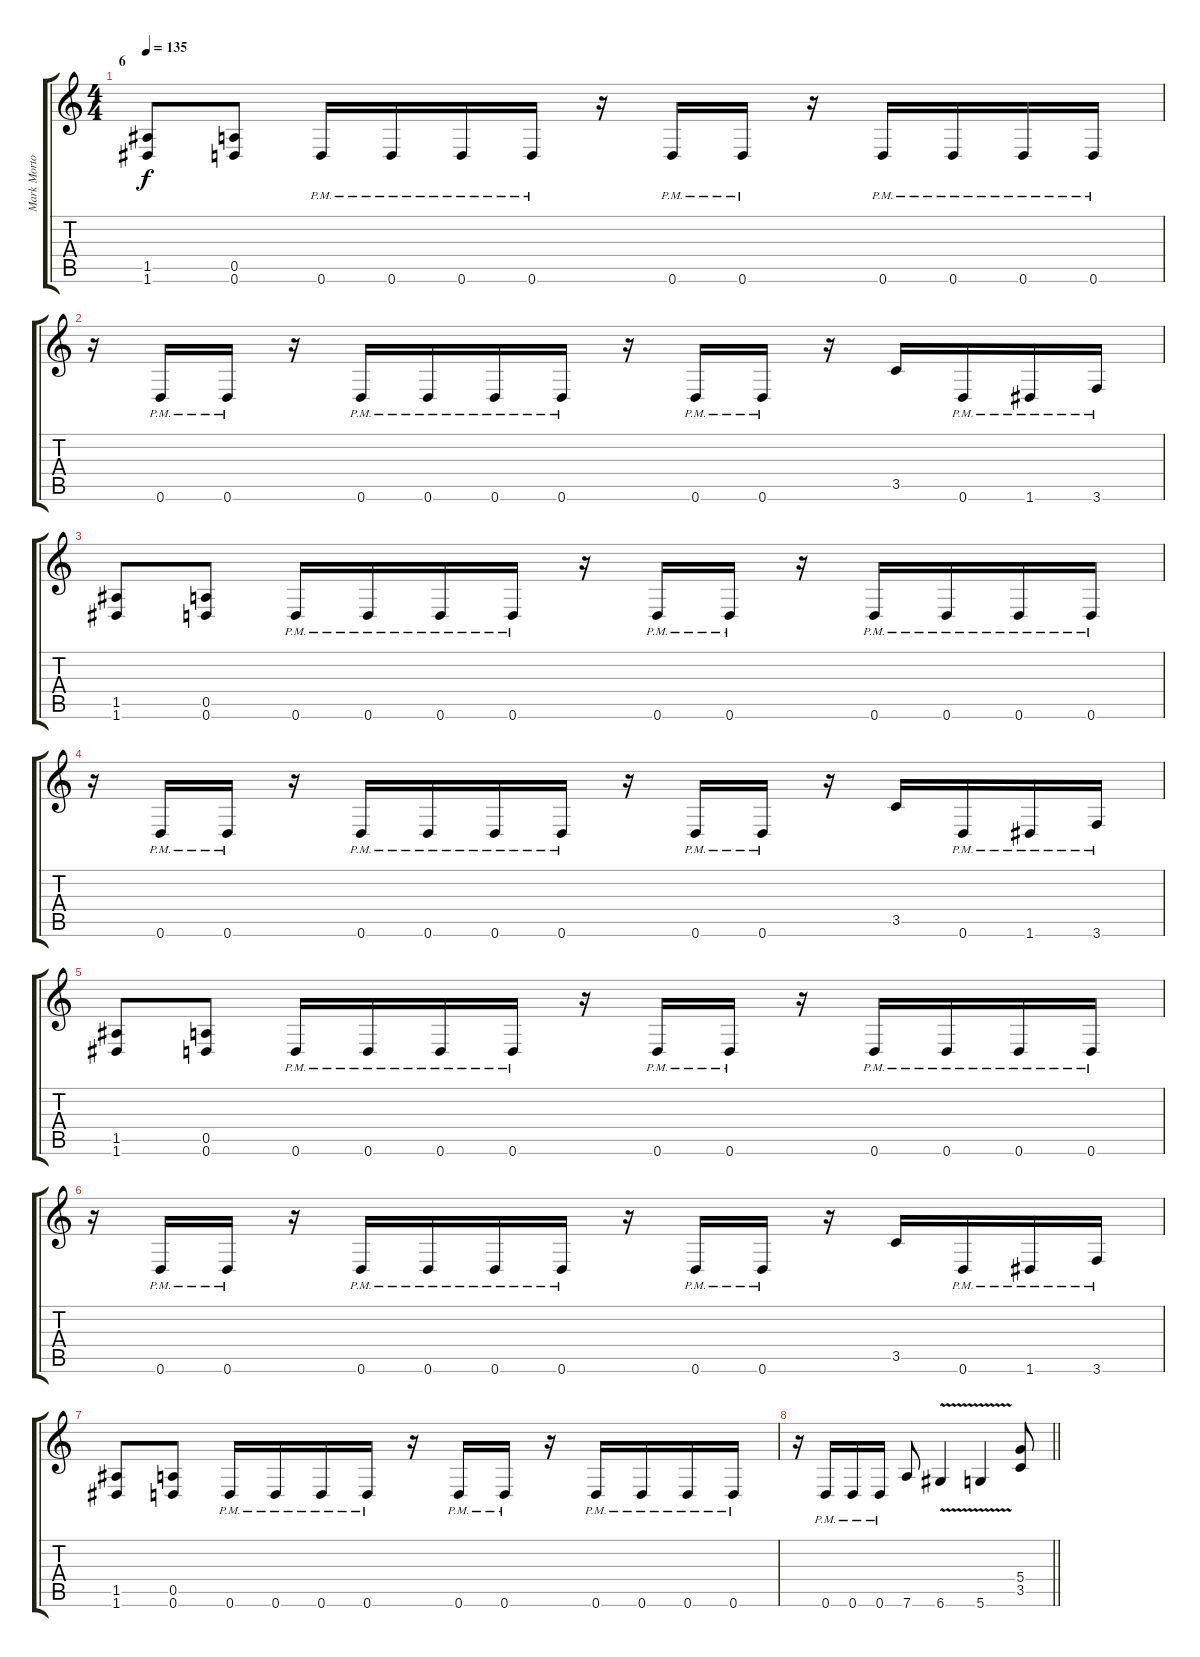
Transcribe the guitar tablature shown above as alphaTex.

\track ("Mark Morton" "Mark Morto") {instrument distortionguitar}
\staff {score tabs}
\tuning (E4 B3 G3 D3 A2 D2) {hide}
\ts (4 4)
\section ("" "6")
\tempo 135
\clef g2
\ks c
(1.5 1.6).8{dy f} (0.5 0.6).8 0.6{pm}.16 0.6{pm}.16 0.6{pm}.16 0.6{pm}.16 r.16 0.6{pm}.16 0.6{pm}.16 r.16 0.6{pm}.16 0.6{pm}.16 0.6{pm}.16 0.6{pm}.16 |
r.16 0.6{pm}.16 0.6{pm}.16 r.16 0.6{pm}.16 0.6{pm}.16 0.6{pm}.16 0.6{pm}.16 r.16 0.6{pm}.16 0.6{pm}.16 r.16 3.5.16 0.6{pm}.16 1.6{pm}.16 3.6{pm}.16 |
(1.5 1.6).8 (0.5 0.6).8 0.6{pm}.16 0.6{pm}.16 0.6{pm}.16 0.6{pm}.16 r.16 0.6{pm}.16 0.6{pm}.16 r.16 0.6{pm}.16 0.6{pm}.16 0.6{pm}.16 0.6{pm}.16 |
r.16 0.6{pm}.16 0.6{pm}.16 r.16 0.6{pm}.16 0.6{pm}.16 0.6{pm}.16 0.6{pm}.16 r.16 0.6{pm}.16 0.6{pm}.16 r.16 3.5.16 0.6{pm}.16 1.6{pm}.16 3.6{pm}.16 |
(1.5 1.6).8 (0.5 0.6).8 0.6{pm}.16 0.6{pm}.16 0.6{pm}.16 0.6{pm}.16 r.16 0.6{pm}.16 0.6{pm}.16 r.16 0.6{pm}.16 0.6{pm}.16 0.6{pm}.16 0.6{pm}.16 |
r.16 0.6{pm}.16 0.6{pm}.16 r.16 0.6{pm}.16 0.6{pm}.16 0.6{pm}.16 0.6{pm}.16 r.16 0.6{pm}.16 0.6{pm}.16 r.16 3.5.16 0.6{pm}.16 1.6{pm}.16 3.6{pm}.16 |
(1.5 1.6).8 (0.5 0.6).8 0.6{pm}.16 0.6{pm}.16 0.6{pm}.16 0.6{pm}.16 r.16 0.6{pm}.16 0.6{pm}.16 r.16 0.6{pm}.16 0.6{pm}.16 0.6{pm}.16 0.6{pm}.16 |
\barLineRight lightlight
r.16 0.6{pm}.16 0.6{pm}.16 0.6{pm}.16 7.6.8 6.6{v}.4 5.6{v}.4 (5.4 3.5).8
